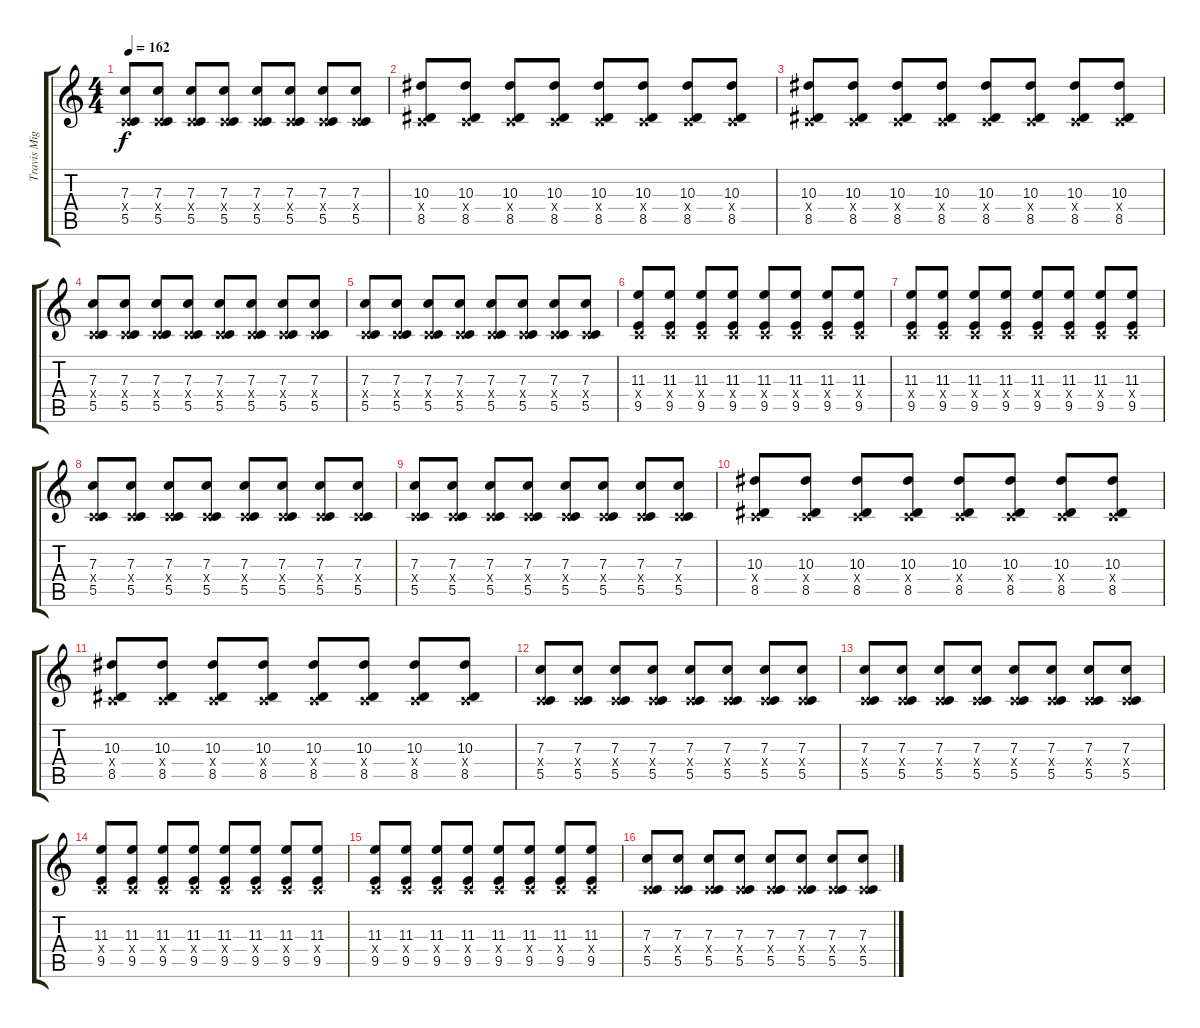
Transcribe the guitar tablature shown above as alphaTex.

\track ("Travis Miguel" "Travis Mig") {instrument distortionguitar}
\staff {score tabs}
\tuning (D4 A3 F3 C3 G2 C2) {hide}
\ts (4 4)
\tempo 162
\clef g2
\ks c
(7.3 0.4{x} 5.5).8{dy f} (7.3 0.4{x} 5.5).8 (7.3 0.4{x} 5.5).8 (7.3 0.4{x} 5.5).8 (7.3 0.4{x} 5.5).8 (7.3 0.4{x} 5.5).8 (7.3 0.4{x} 5.5).8 (7.3 0.4{x} 5.5).8 |
(10.3 0.4{x} 8.5).8 (10.3 0.4{x} 8.5).8 (10.3 0.4{x} 8.5).8 (10.3 0.4{x} 8.5).8 (10.3 0.4{x} 8.5).8 (10.3 0.4{x} 8.5).8 (10.3 0.4{x} 8.5).8 (10.3 0.4{x} 8.5).8 |
(10.3 0.4{x} 8.5).8 (10.3 0.4{x} 8.5).8 (10.3 0.4{x} 8.5).8 (10.3 0.4{x} 8.5).8 (10.3 0.4{x} 8.5).8 (10.3 0.4{x} 8.5).8 (10.3 0.4{x} 8.5).8 (10.3 0.4{x} 8.5).8 |
(7.3 0.4{x} 5.5).8 (7.3 0.4{x} 5.5).8 (7.3 0.4{x} 5.5).8 (7.3 0.4{x} 5.5).8 (7.3 0.4{x} 5.5).8 (7.3 0.4{x} 5.5).8 (7.3 0.4{x} 5.5).8 (7.3 0.4{x} 5.5).8 |
(7.3 0.4{x} 5.5).8 (7.3 0.4{x} 5.5).8 (7.3 0.4{x} 5.5).8 (7.3 0.4{x} 5.5).8 (7.3 0.4{x} 5.5).8 (7.3 0.4{x} 5.5).8 (7.3 0.4{x} 5.5).8 (7.3 0.4{x} 5.5).8 |
(11.3 0.4{x} 9.5).8 (11.3 0.4{x} 9.5).8 (11.3 0.4{x} 9.5).8 (11.3 0.4{x} 9.5).8 (11.3 0.4{x} 9.5).8 (11.3 0.4{x} 9.5).8 (11.3 0.4{x} 9.5).8 (11.3 0.4{x} 9.5).8 |
(11.3 0.4{x} 9.5).8 (11.3 0.4{x} 9.5).8 (11.3 0.4{x} 9.5).8 (11.3 0.4{x} 9.5).8 (11.3 0.4{x} 9.5).8 (11.3 0.4{x} 9.5).8 (11.3 0.4{x} 9.5).8 (11.3 0.4{x} 9.5).8 |
(7.3 0.4{x} 5.5).8 (7.3 0.4{x} 5.5).8 (7.3 0.4{x} 5.5).8 (7.3 0.4{x} 5.5).8 (7.3 0.4{x} 5.5).8 (7.3 0.4{x} 5.5).8 (7.3 0.4{x} 5.5).8 (7.3 0.4{x} 5.5).8 |
(7.3 0.4{x} 5.5).8 (7.3 0.4{x} 5.5).8 (7.3 0.4{x} 5.5).8 (7.3 0.4{x} 5.5).8 (7.3 0.4{x} 5.5).8 (7.3 0.4{x} 5.5).8 (7.3 0.4{x} 5.5).8 (7.3 0.4{x} 5.5).8 |
(10.3 0.4{x} 8.5).8 (10.3 0.4{x} 8.5).8 (10.3 0.4{x} 8.5).8 (10.3 0.4{x} 8.5).8 (10.3 0.4{x} 8.5).8 (10.3 0.4{x} 8.5).8 (10.3 0.4{x} 8.5).8 (10.3 0.4{x} 8.5).8 |
(10.3 0.4{x} 8.5).8 (10.3 0.4{x} 8.5).8 (10.3 0.4{x} 8.5).8 (10.3 0.4{x} 8.5).8 (10.3 0.4{x} 8.5).8 (10.3 0.4{x} 8.5).8 (10.3 0.4{x} 8.5).8 (10.3 0.4{x} 8.5).8 |
(7.3 0.4{x} 5.5).8 (7.3 0.4{x} 5.5).8 (7.3 0.4{x} 5.5).8 (7.3 0.4{x} 5.5).8 (7.3 0.4{x} 5.5).8 (7.3 0.4{x} 5.5).8 (7.3 0.4{x} 5.5).8 (7.3 0.4{x} 5.5).8 |
(7.3 0.4{x} 5.5).8 (7.3 0.4{x} 5.5).8 (7.3 0.4{x} 5.5).8 (7.3 0.4{x} 5.5).8 (7.3 0.4{x} 5.5).8 (7.3 0.4{x} 5.5).8 (7.3 0.4{x} 5.5).8 (7.3 0.4{x} 5.5).8 |
(11.3 0.4{x} 9.5).8 (11.3 0.4{x} 9.5).8 (11.3 0.4{x} 9.5).8 (11.3 0.4{x} 9.5).8 (11.3 0.4{x} 9.5).8 (11.3 0.4{x} 9.5).8 (11.3 0.4{x} 9.5).8 (11.3 0.4{x} 9.5).8 |
(11.3 0.4{x} 9.5).8 (11.3 0.4{x} 9.5).8 (11.3 0.4{x} 9.5).8 (11.3 0.4{x} 9.5).8 (11.3 0.4{x} 9.5).8 (11.3 0.4{x} 9.5).8 (11.3 0.4{x} 9.5).8 (11.3 0.4{x} 9.5).8 |
(7.3 0.4{x} 5.5).8 (7.3 0.4{x} 5.5).8 (7.3 0.4{x} 5.5).8 (7.3 0.4{x} 5.5).8 (7.3 0.4{x} 5.5).8 (7.3 0.4{x} 5.5).8 (7.3 0.4{x} 5.5).8 (7.3 0.4{x} 5.5).8
